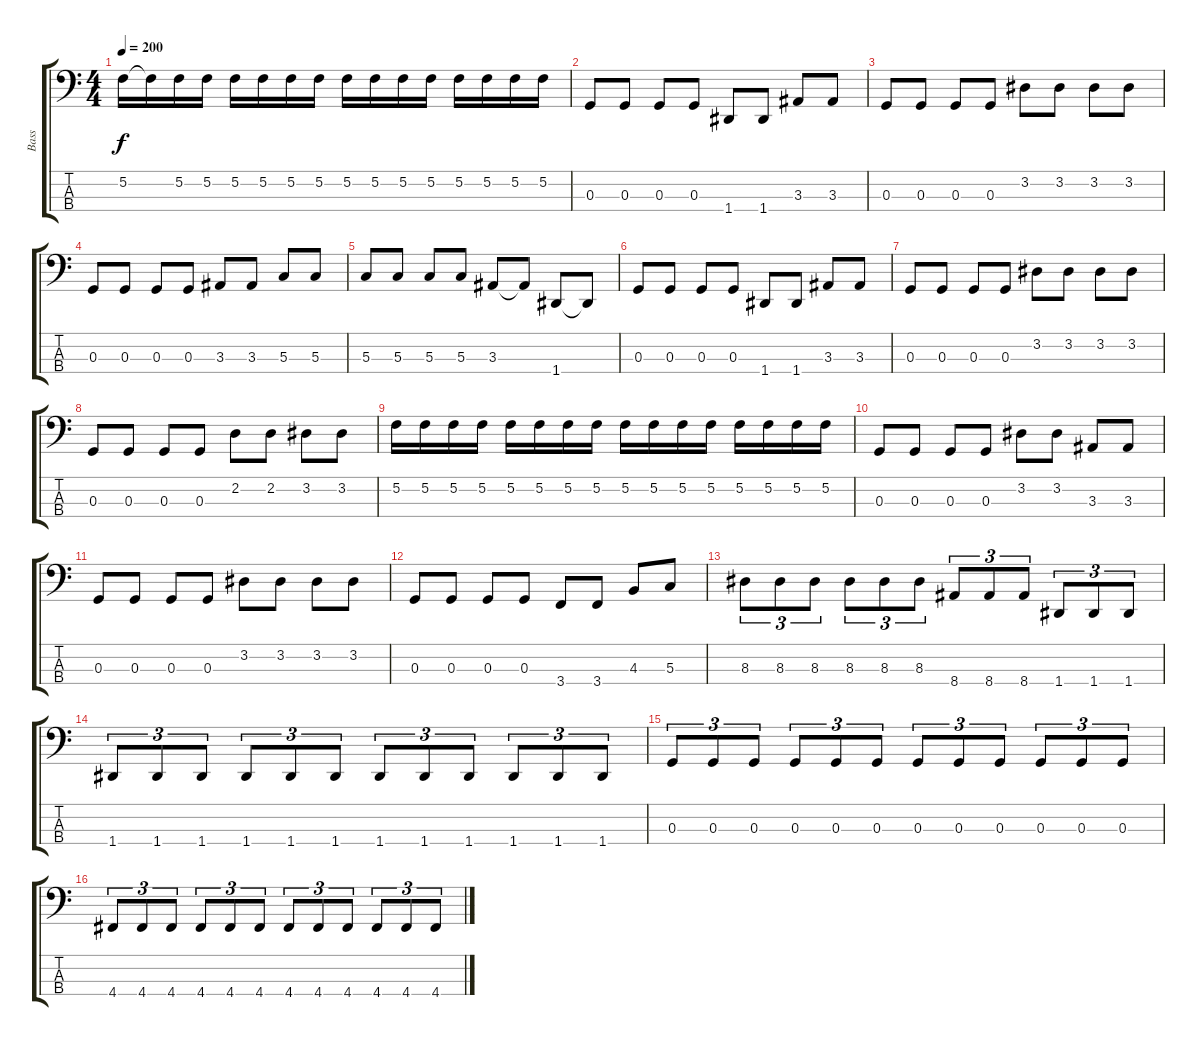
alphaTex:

\track ("Bass" "Bass") {instrument electricbasspick}
\staff {score tabs}
\tuning (F2 C2 G1 D1) {hide}
\ts (4 4)
\tempo 200
\clef f4
\ks c
5.2.16{dy f} 5.2{t}.16 5.2.16 5.2.16 5.2.16 5.2.16 5.2.16 5.2.16 5.2.16 5.2.16 5.2.16 5.2.16 5.2.16 5.2.16 5.2.16 5.2.16 |
0.3.8 0.3.8 0.3.8 0.3.8 1.4.8 1.4.8 3.3.8 3.3.8 |
0.3.8 0.3.8 0.3.8 0.3.8 3.2.8 3.2.8 3.2.8 3.2.8 |
0.3.8 0.3.8 0.3.8 0.3.8 3.3.8 3.3.8 5.3.8 5.3.8 |
5.3.8 5.3.8 5.3.8 5.3.8 3.3.8 3.3{t}.8 1.4.8 1.4{t}.8 |
0.3.8 0.3.8 0.3.8 0.3.8 1.4.8 1.4.8 3.3.8 3.3.8 |
0.3.8 0.3.8 0.3.8 0.3.8 3.2.8 3.2.8 3.2.8 3.2.8 |
0.3.8 0.3.8 0.3.8 0.3.8 2.2.8 2.2.8 3.2.8 3.2.8 |
5.2.16 5.2.16 5.2.16 5.2.16 5.2.16 5.2.16 5.2.16 5.2.16 5.2.16 5.2.16 5.2.16 5.2.16 5.2.16 5.2.16 5.2.16 5.2.16 |
0.3.8 0.3.8 0.3.8 0.3.8 3.2.8 3.2.8 3.3.8 3.3.8 |
0.3.8 0.3.8 0.3.8 0.3.8 3.2.8 3.2.8 3.2.8 3.2.8 |
0.3.8 0.3.8 0.3.8 0.3.8 3.4.8 3.4.8 4.3.8 5.3.8 |
8.3.8{tu (3 2)} 8.3.8{tu (3 2)} 8.3.8{tu (3 2)} 8.3.8{tu (3 2)} 8.3.8{tu (3 2)} 8.3.8{tu (3 2)} 8.4.8{tu (3 2)} 8.4.8{tu (3 2)} 8.4.8{tu (3 2)} 1.4.8{tu (3 2)} 1.4.8{tu (3 2)} 1.4.8{tu (3 2)} |
1.4.8{tu (3 2)} 1.4.8{tu (3 2)} 1.4.8{tu (3 2)} 1.4.8{tu (3 2)} 1.4.8{tu (3 2)} 1.4.8{tu (3 2)} 1.4.8{tu (3 2)} 1.4.8{tu (3 2)} 1.4.8{tu (3 2)} 1.4.8{tu (3 2)} 1.4.8{tu (3 2)} 1.4.8{tu (3 2)} |
0.3.8{tu (3 2)} 0.3.8{tu (3 2)} 0.3.8{tu (3 2)} 0.3.8{tu (3 2)} 0.3.8{tu (3 2)} 0.3.8{tu (3 2)} 0.3.8{tu (3 2)} 0.3.8{tu (3 2)} 0.3.8{tu (3 2)} 0.3.8{tu (3 2)} 0.3.8{tu (3 2)} 0.3.8{tu (3 2)} |
4.4.8{tu (3 2)} 4.4.8{tu (3 2)} 4.4.8{tu (3 2)} 4.4.8{tu (3 2)} 4.4.8{tu (3 2)} 4.4.8{tu (3 2)} 4.4.8{tu (3 2)} 4.4.8{tu (3 2)} 4.4.8{tu (3 2)} 4.4.8{tu (3 2)} 4.4.8{tu (3 2)} 4.4.8{tu (3 2)}
